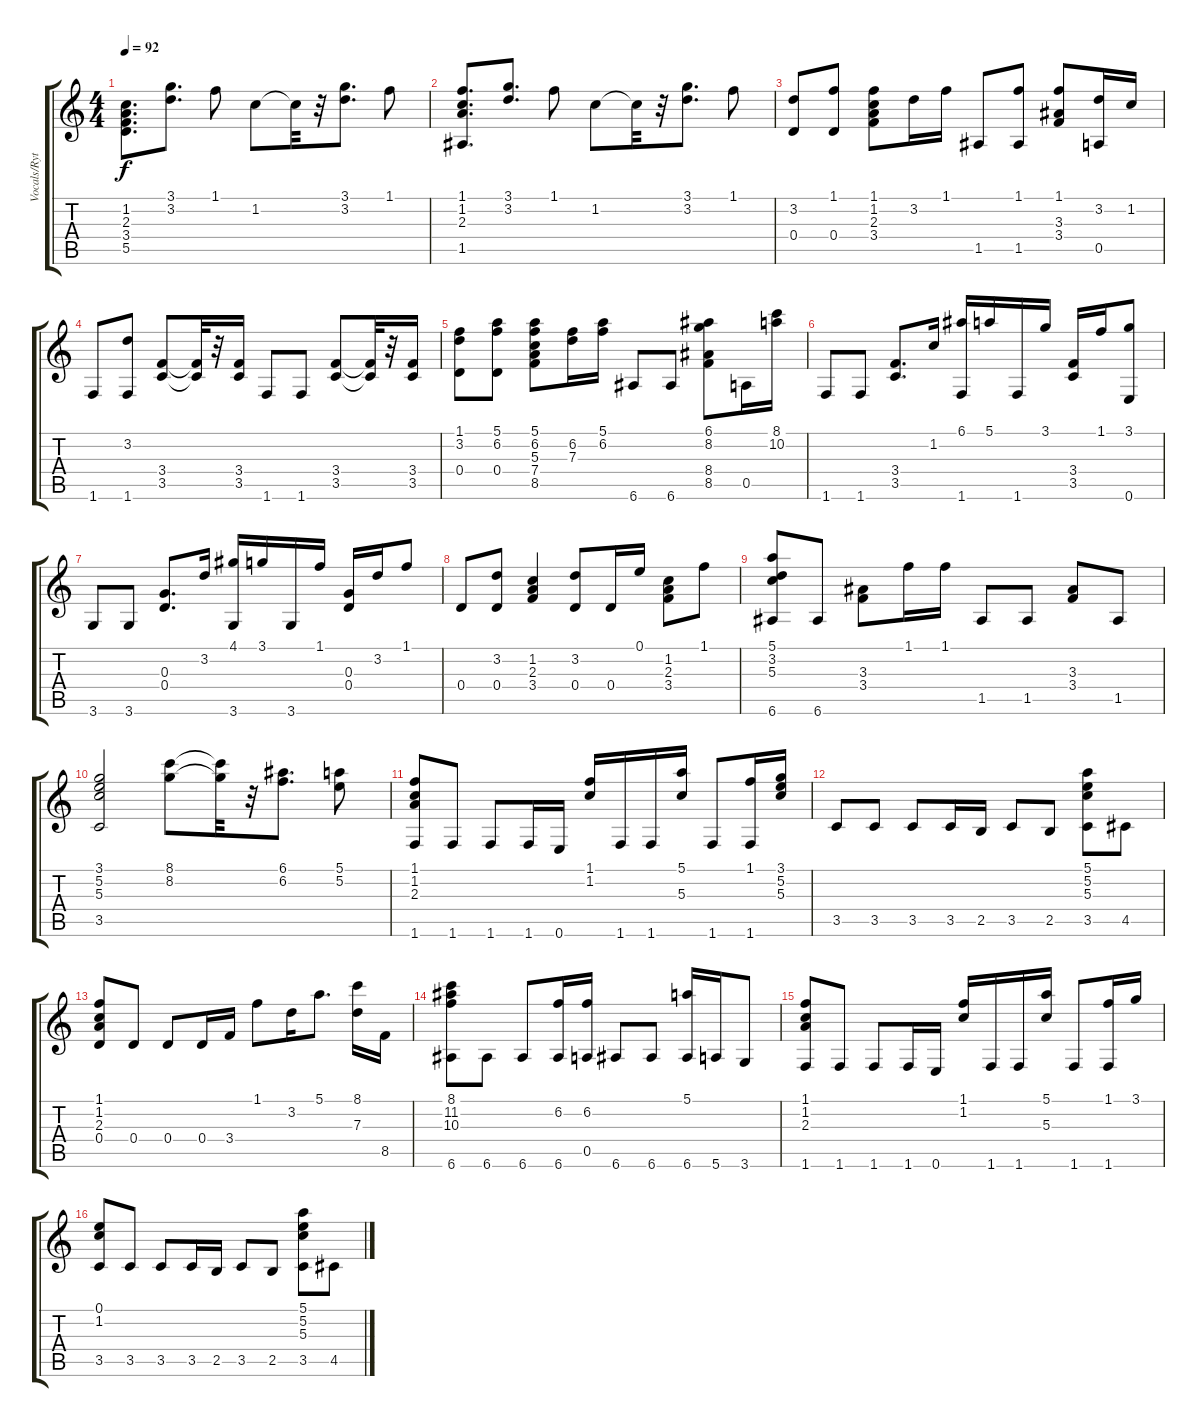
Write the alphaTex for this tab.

\track ("Vocals/Rythym" "Vocals/Ryt") {instrument acousticguitarsteel}
\staff {score tabs}
\tuning (E4 B3 G3 D3 A2 E2) {hide}
\ts (4 4)
\tempo 92
\clef g2
\ks c
(1.2 2.3 3.4 5.5).8{d dy f} (3.1 3.2).8{d} 1.1.8 1.2.8 1.2{t}.32 r.32 (3.1 3.2).8{d} 1.1.8 |
(1.1 1.2 2.3 1.5).8{d} (3.1 3.2).8{d} 1.1.8 1.2.8 1.2{t}.32 r.32 (3.1 3.2).8{d} 1.1.8 |
(3.2 0.4).8{volume 15 balance 8} (1.1 0.4).8 (1.1 1.2 2.3 3.4).8 3.2.16 1.1.16 1.5.8 (1.1 1.5).8 (1.1 3.3 3.4).8 (3.2 0.5).16 1.2.16 |
1.6.8 (3.2 1.6).8 (3.4 3.5).8 (3.4{t} 3.5{t}).32 r.32 (3.4 3.5).16 1.6.8 1.6.8 (3.4 3.5).8 (3.4{t} 3.5{t}).32 r.32 (3.4 3.5).16 |
(1.1 3.2 0.4).8 (5.1 6.2 0.4).8 (5.1 6.2 5.3 7.4 8.5).8 (6.2 7.3).16 (5.1 6.2).16 6.6.8 6.6.8 (6.1 8.2 8.4 8.5).8 0.5.16 (8.1 10.2).16 |
1.6.8 1.6.8 (3.4 3.5).8{d} 1.2.16 (6.1 1.6).16 5.1.16 1.6.16 3.1.16 (3.4 3.5).16 1.1.16 (3.1 0.6).8 |
3.6.8 3.6.8 (0.3 0.4).8{d} 3.2.16 (4.1 3.6).16 3.1.16 3.6.16 1.1.16 (0.3 0.4).16 3.2.16 1.1.8 |
0.4.8 (3.2 0.4).8 (1.2 2.3 3.4).4 (3.2 0.4).8 0.4.16 0.1.16 (1.2 2.3 3.4).8 1.1.8 |
(5.1 3.2 5.3 6.6).8 6.6.8 (3.3 3.4).8 1.1.16 1.1.16 1.5.8 1.5.8 (3.3 3.4).8 1.5.8 |
(3.1 5.2 5.3 3.5).2 (8.1 8.2).8 (8.1{t} 8.2{t}).32 r.32 (6.1 6.2).8{d} (5.1 5.2).8 |
(1.1 1.2 2.3 1.6).8 1.6.8 1.6.8 1.6.16 0.6.16 (1.1 1.2).16 1.6.16 1.6.16 (5.1 5.3).16 1.6.8 (1.1 1.6).16 (3.1 5.2 5.3).16 |
3.5.8 3.5.8 3.5.8 3.5.16 2.5.16 3.5.8 2.5.8 (5.1 5.2 5.3 3.5).8 4.5.8 |
(1.1 1.2 2.3 0.4).8 0.4.8 0.4.8 0.4.16 3.4.16 1.1.8 3.2.16 5.1.8{d} (8.1 7.3).16 8.5.16 |
(8.1 11.2 10.3 6.6).8 6.6.8 6.6.8 (6.2 6.6).16 (6.2 0.5).16 6.6.8 6.6.8 (5.1 6.6).16 5.6.16 3.6.8 |
(1.1 1.2 2.3 1.6).8 1.6.8 1.6.8 1.6.16 0.6.16 (1.1 1.2).16 1.6.16 1.6.16 (5.1 5.3).16 1.6.8 (1.1 1.6).16 3.1.16 |
(0.1 1.2 3.5).8 3.5.8 3.5.8 3.5.16 2.5.16 3.5.8 2.5.8 (5.1 5.2 5.3 3.5).8 4.5.8
